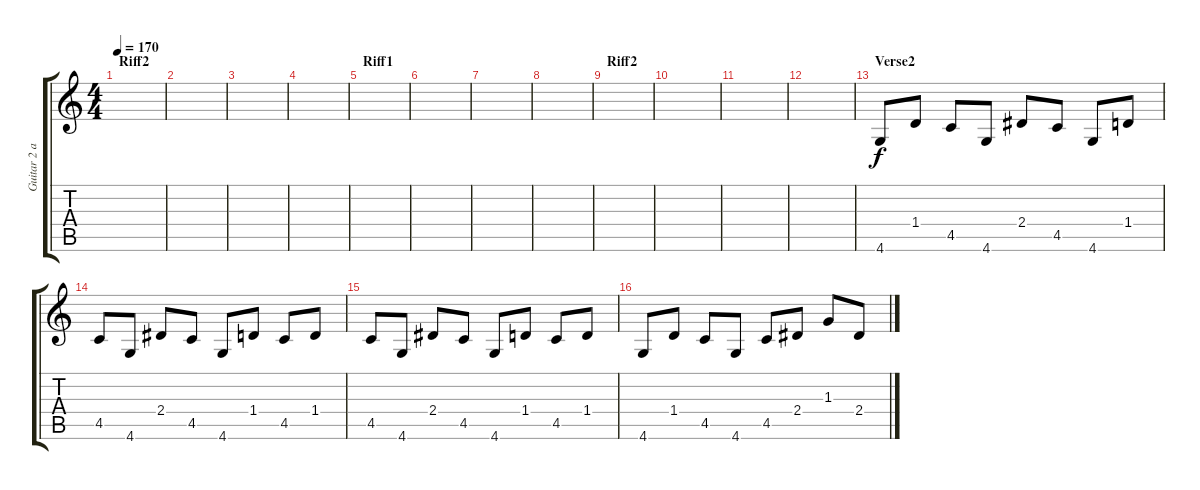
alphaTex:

\track ("Guitar 2 acc" "Guitar 2 a") {instrument acousticguitarsteel}
\staff {score tabs}
\tuning (Eb4 Bb3 Gb3 Db3 Ab2 Eb2) {hide}
\ts (4 4)
\section ("" "Riff2")
\tempo 170
\clef g2
\ks c
|
|
|
|
\section ("" "Riff1")
|
|
|
|
\section ("" "Riff2")
|
|
|
|
\section ("" "Verse2")
4.6.8 1.4.8 4.5.8 4.6.8 2.4.8 4.5.8 4.6.8 1.4.8 |
4.5.8 4.6.8 2.4.8 4.5.8 4.6.8 1.4.8 4.5.8 1.4.8 |
4.5.8 4.6.8 2.4.8 4.5.8 4.6.8 1.4.8 4.5.8 1.4.8 |
4.6.8 1.4.8 4.5.8 4.6.8 4.5.8 2.4.8 1.3.8 2.4.8
